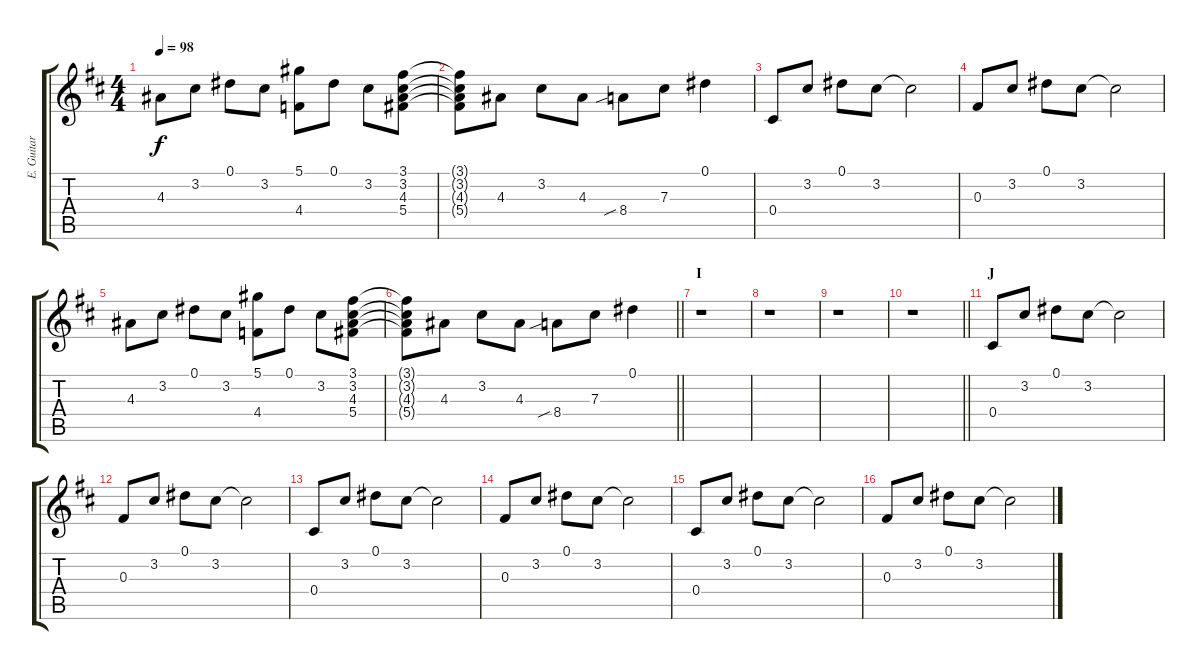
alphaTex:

\track ("E. Guitar I" "E. Guitar ") {instrument distortionguitar}
\staff {score tabs}
\tuning (Eb4 Bb3 Gb3 Db3 Ab2 Db2) {hide}
\ts (4 4)
\tempo 98
\clef g2
\ks d
4.3.8{dy f} 3.2.8 0.1.8 3.2.8 (5.1 4.4).8 0.1.8 3.2.8 (3.1 3.2 4.3 5.4).8 |
(3.1{t} 3.2{t} 4.3{t} 5.4{t}).8 4.3.8 3.2.8 4.3.8 8.4{sib}.8 7.3.8 0.1.4 |
0.4.8 3.2.8 0.1.8 3.2.8 3.2{t}.2 |
0.3.8 3.2.8 0.1.8 3.2.8 3.2{t}.2 |
4.3.8 3.2.8 0.1.8 3.2.8 (5.1 4.4).8 0.1.8 3.2.8 (3.1 3.2 4.3 5.4).8 |
\barLineRight lightlight
(3.1{t} 3.2{t} 4.3{t} 5.4{t}).8 4.3.8 3.2.8 4.3.8 8.4{sib}.8 7.3.8 0.1.4 |
\section ("" "I")
r.1 |
r.1 |
r.1 |
\barLineRight lightlight
r.1 |
\section ("" "J")
0.4.8 3.2.8 0.1.8 3.2.8 3.2{t}.2 |
0.3.8 3.2.8 0.1.8 3.2.8 3.2{t}.2 |
0.4.8 3.2.8 0.1.8 3.2.8 3.2{t}.2 |
0.3.8 3.2.8 0.1.8 3.2.8 3.2{t}.2 |
0.4.8 3.2.8 0.1.8 3.2.8 3.2{t}.2 |
0.3.8 3.2.8 0.1.8 3.2.8 3.2{t}.2
